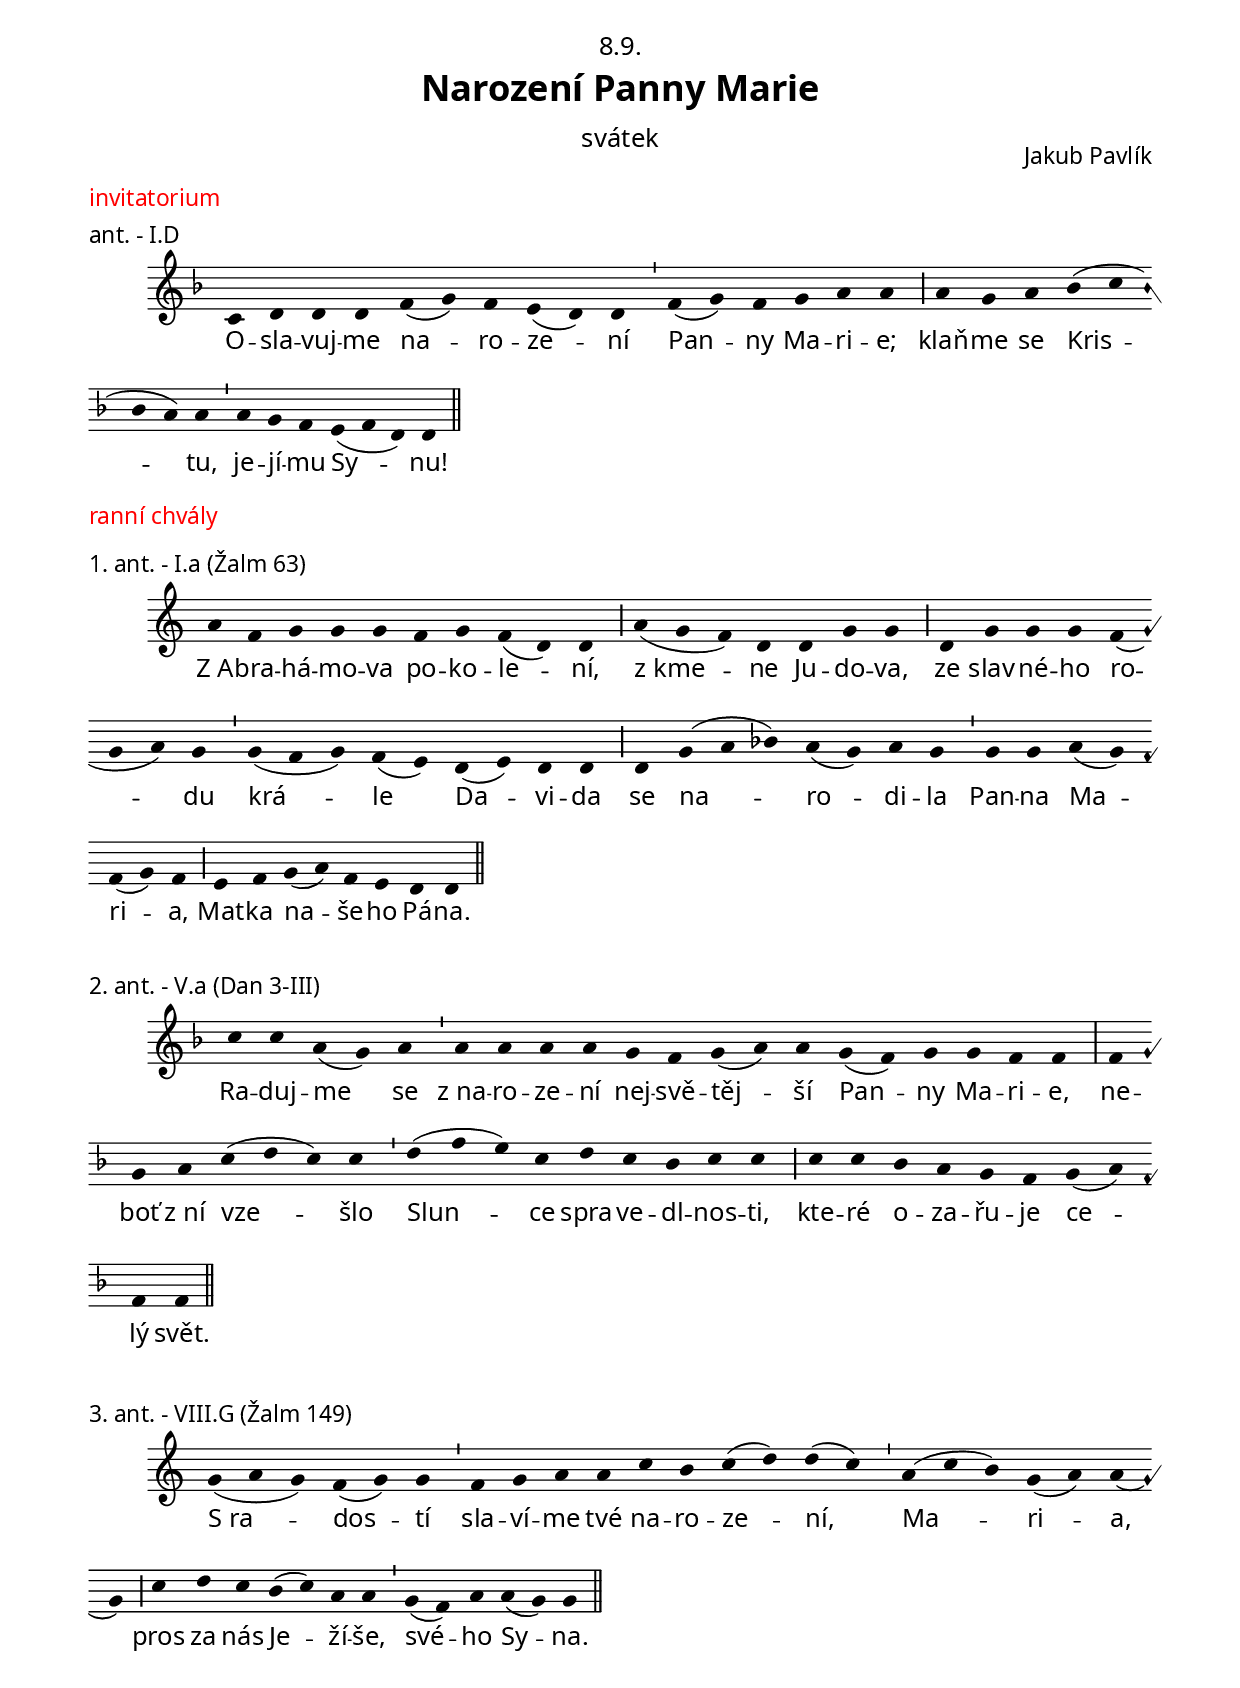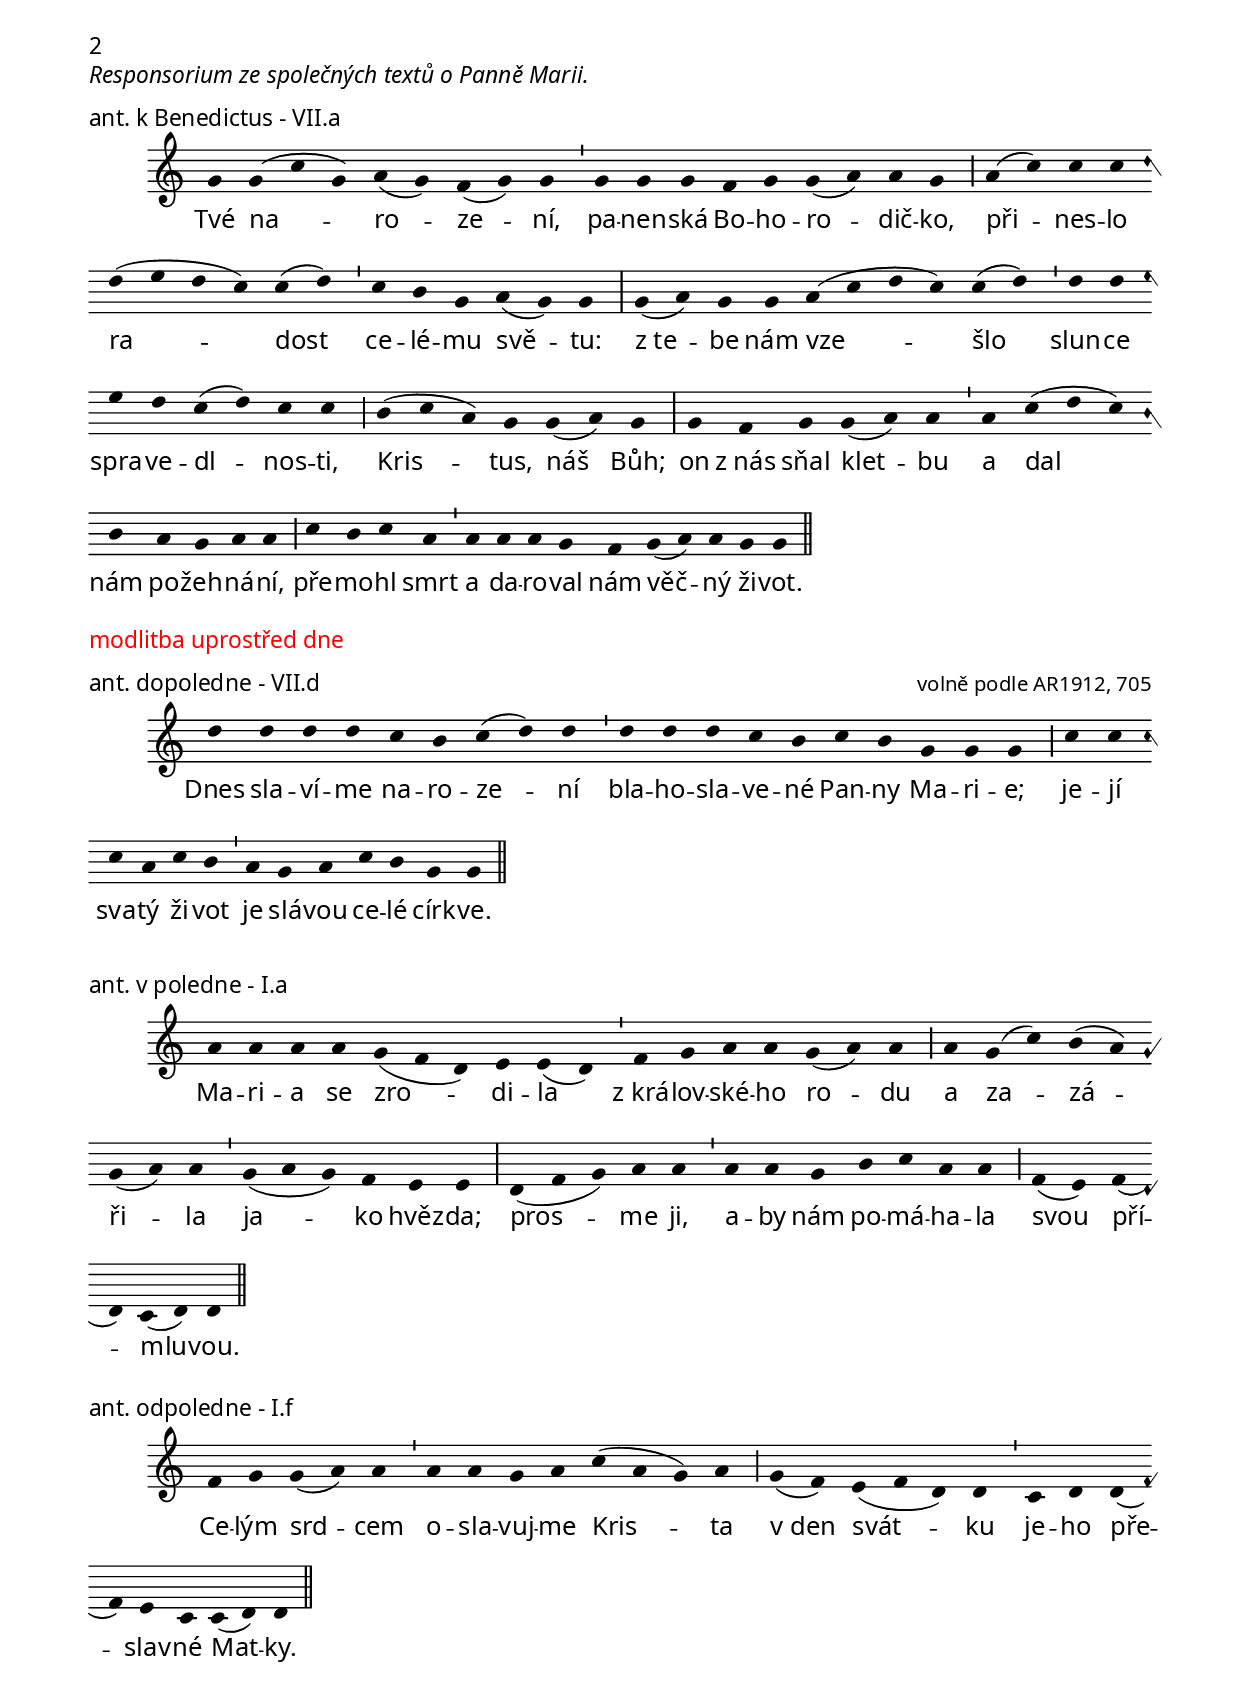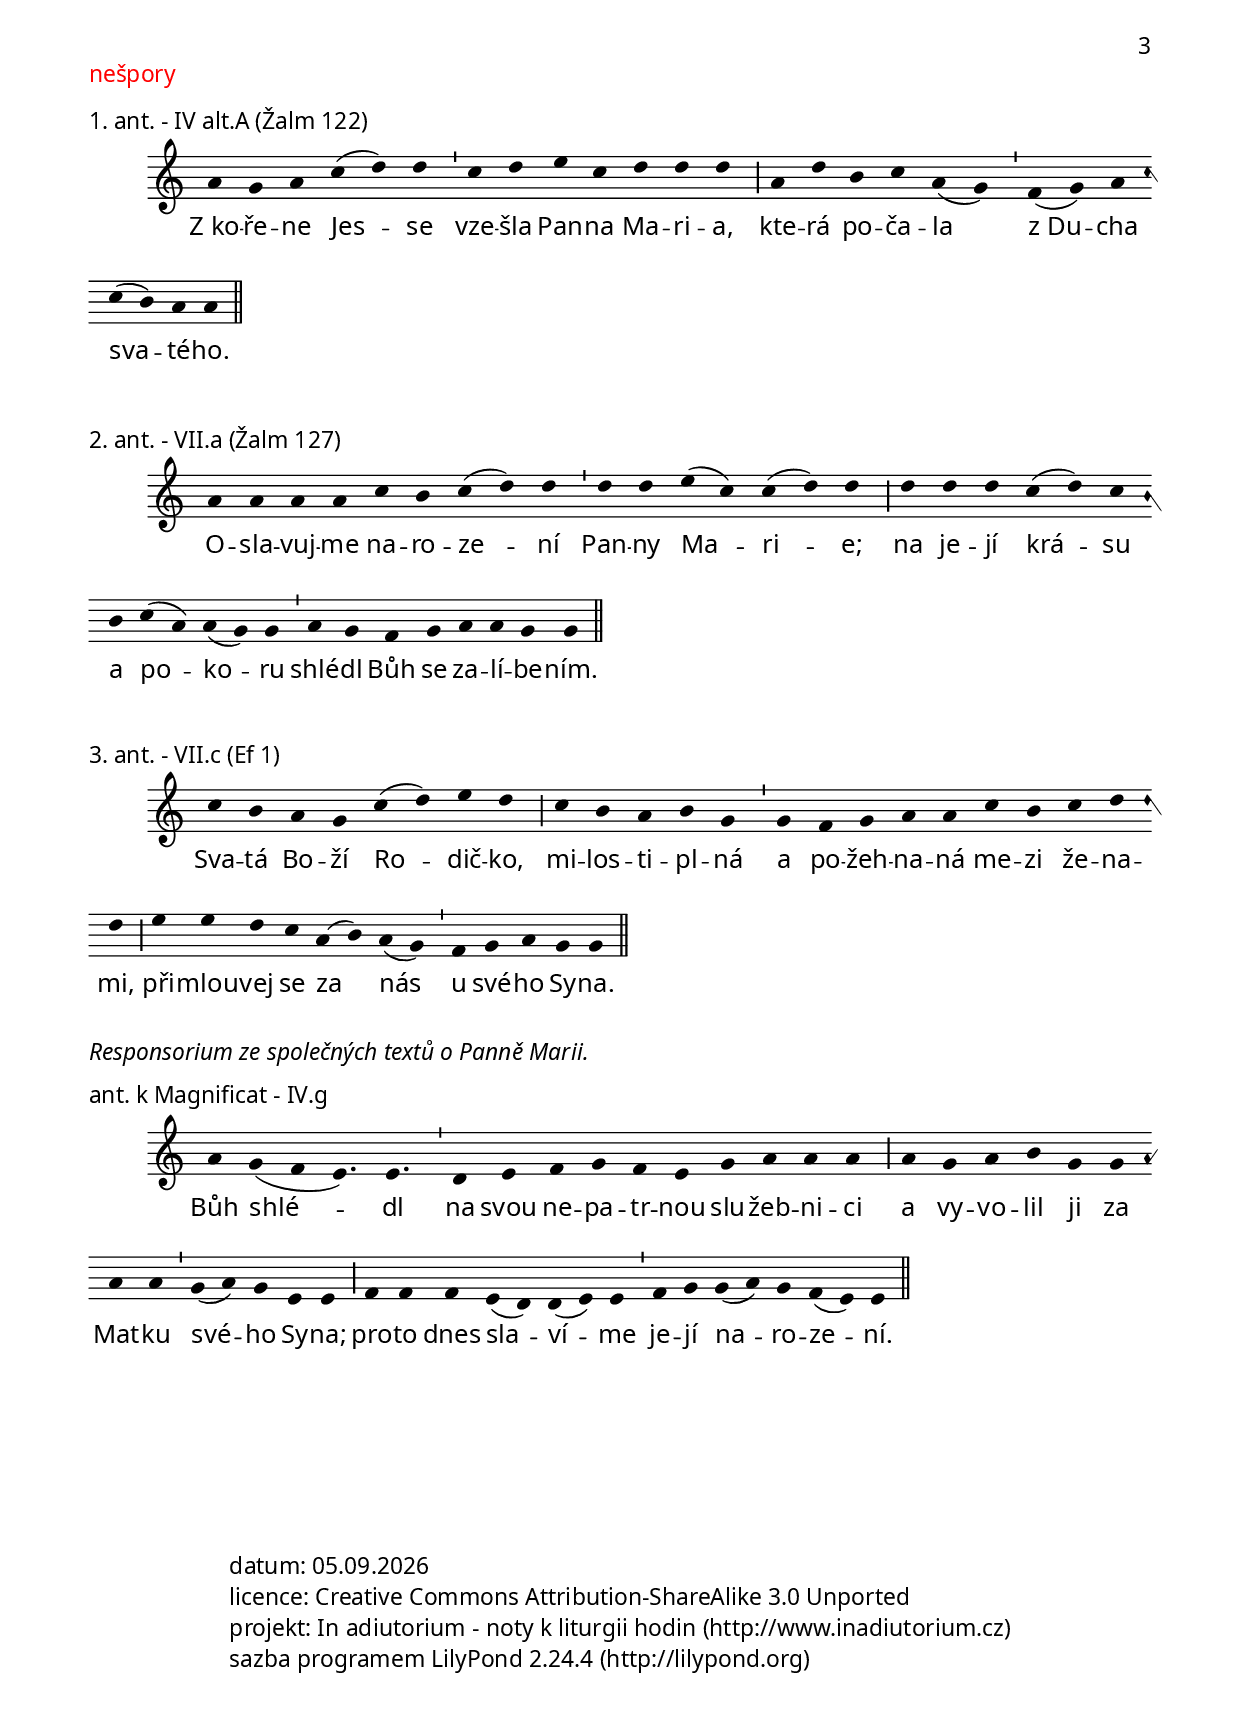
\version "2.15.40"

\include "../spolecne.ly"
\include "../dilyresponsorii.ly"

\header {
  title = \markup\titleSvatek
            "Narození Panny Marie"
            svátek
            8.9.
  composer = "Jakub Pavlík"
}

\markup {\nadpisHodinka {"invitatorium"}}

\score {
  \relative c' {
    \choralniRezim
    \key f \major
    c4 d d d f( g) f e( d) d \barMin f( g) f g a a \barMaior
    a g a bes( c bes a) a \barMin
    a g f e( f d) d \barFinalis
  }
  \addlyrics {
    O -- sla -- vuj -- me na -- ro -- ze -- ní Pan -- ny Ma -- ri -- e;
    klaň -- me se Kris -- tu,
    je -- jí -- mu Sy -- nu!
  }
  \header {
    quid = "ant."
    modus = "I"
    differentia = "D"
    psalmus = ""
    fial = "sanktoral/0531navstivenipm.ly#invit?-aleluja&jiny text"
    id = "invit"
    piece = \markup {\sestavTitulekBezZalmu}
  }
}

\markup {\nadpisHodinka {"ranní chvály"}}

\score {
  \relative c'' {
    \choralniRezim
    a4 f g g g f g f( d) d \barMaior
    a'( g f) d d g g \barMaior
    d g g g f( g a) g \barMin g( f g) f( e) d( e) d d \barMaior
    d g( a bes) a( g) a g \barMin g g a( g) f( g) f \barMaior
    e f g( a) f e d d \barFinalis
  }
  \addlyrics {
    Z_A -- bra -- há -- mo -- va po -- ko -- le -- ní,
    z_kme -- ne Ju -- do -- va,
    ze slav -- né -- ho ro -- du krá -- le Da -- vi -- da
    se na -- ro -- di -- la Pan -- na Ma -- ri -- a,
    Mat -- ka na -- še -- ho Pá -- na.
  }
  \header {
    quid = "1. ant."
    modus = "I"
    differentia = "a"
    psalmus = "Žalm 63"
    id = "rch-a1"
    piece = \markup {\sestavTitulek}
  }
}

\score {
  \relative c'' {
    \choralniRezim
    \key f \major
    c4 c a( g) a \barMin a a a a g f g( a) a g( f) g g f f \barMax
    f g a c( d c) c \barMin d( f e) c d c bes c c \barMaior
    c c bes a g f g( a) f f \barFinalis
  }
  \addlyrics {
    Ra -- duj -- me se z_na -- ro -- ze -- ní
    nej -- svě -- těj -- ší Pan -- ny Ma -- ri -- e,
    ne -- boť z_ní vze -- šlo Slun -- ce spra -- ve -- dl -- nos -- ti,
    kte -- ré o -- za -- řu -- je ce -- lý svět.
  }
  \header {
    quid = "2. ant."
    modus = "V"
    differentia = "a"
    psalmus = "Dan 3-III"
    id = "rch-a2"
    piece = \markup {\sestavTitulek}
  }
}

\score {
  \relative c'' {
    \choralniRezim
    g4( a g) f( g) g \barMin
    f g a a c b c( d) d( c) \barMin
    a( c b) g( a) a( g) \barMaior
    c d c b( c) a a \barMin
    g( f) a a( g) g \barFinalis
  }
  \addlyrics {
    S_ra -- dos -- tí
    sla -- ví -- me tvé na -- ro -- ze -- ní,
    Ma -- ri -- a,
    pros za nás Je -- ží -- še,
    své -- ho Sy -- na.
  }
  \header {
    quid = "3. ant."
    modus = "VIII"
    differentia = "G"
    psalmus = "Žalm 149"
    id = "rch-a3"
    piece = \markup {\sestavTitulek}
  }
}

\markup\italic{Responsorium ze společných textů o Panně Marii.}

\score {
  \relative c'' {
    \choralniRezim
    g4 g( c g) a( g) f( g) g \barMin g g g f g g( a) a g \barMaior
    a( c) c c d( e d c) c( d) \barMin c b g a( g) g \barMax

    g( a) g g a( c d c) c( d) \barMin d d e d c( d) c c \barMaior
    b( c a) g g( a) g \barMax

    g f g g( a) a \barMin
    a c( d c) b a g a a \barMaior
    c b c a \barMin
    a a a g f g( a) a g g \barFinalis
  }
  \addlyrics {
    Tvé na -- ro -- ze -- ní, pa -- nen -- ská Bo -- ho -- ro -- dič -- ko,
    při -- nes -- lo ra -- dost ce -- lé -- mu svě -- tu:

    z_te -- be nám vze -- šlo slun -- ce spra -- ve -- dl -- nos -- ti,
    Kris -- tus, náš Bůh;

    on z_nás sňal klet -- bu
    a dal nám po -- žeh -- ná -- ní,
    pře -- mo -- hl smrt
    a da -- ro -- val nám věč -- ný ži -- vot.
  }
  \header {
    quid = "ant. k Benedictus"
    modus = "VII"
    differentia = "a"
    psalmus = ""
    id = "rch-aben"
    piece = \markup {\sestavTitulekBezZalmu}
  }
}

\markup {\nadpisHodinka {"modlitba uprostřed dne"}}

\score {
  \relative c'' {
    \choralniRezim
    d4 d d d c b c( d) d \barMin
    d d d c b c b g g g \barMaior
    c c c a c b \barMin
    a g a c b g g \barFinalis
  }
  \addlyrics {
    Dnes sla -- ví -- me na -- ro -- ze -- ní
    bla -- ho -- sla -- ve -- né Pan -- ny Ma -- ri -- e;
    je -- jí sva -- tý ži -- vot
    je slá -- vou ce -- lé círk -- ve.
  }
  \header {
    fons_externus = "volně podle AR1912, 705"
    quid = "ant. dopoledne"
    modus = "VII"
    differentia = "d"
    psalmus = ""
    id = "tercie"
    piece = \markup {\sestavTitulekBezZalmu}
  }
}

\score {
  \relative c'' {
    \choralniRezim
    a4 a a a g( f d) e e( d) \barMin f g a a g( a) a \barMaior
    a g( c) b( a) g( a) a \barMin g( a g) f e e \barMax
    d( f g) a a \barMin a a g b c a a \barMaior f( e) f( d) c( d) d \barFinalis
  }
  \addlyrics {
    Ma -- ri -- a se zro -- di -- la z_krá -- lov -- ské -- ho ro -- du
    a za -- zá -- ři -- la ja -- ko hvěz -- da;
    pros -- me ji, a -- by nám po -- má -- ha -- la svou pří -- mlu -- vou.
  }
  \header {
    quid = "ant. v poledne"
    modus = "I"
    differentia = "a"
    psalmus = ""
    id = "sexta"
    piece = \markup {\sestavTitulekBezZalmu}
  }
}

\score {
  \relative c' {
    \choralniRezim
    f g g( a) a \barMin a a g a c( a g) a \barMaior
    g( f) e( f d) d \barMin c d d( f) e c c( d) d \barFinalis
  }
  \addlyrics {
    Ce -- lým srd -- cem o -- sla -- vuj -- me Kris -- ta
    v_den svát -- ku je -- ho pře -- slav -- né Mat -- ky.
  }
  \header {
    quid = "ant. odpoledne"
    modus = "I"
    differentia = "f"
    psalmus = ""
    id = "nona"
    piece = \markup {\sestavTitulekBezZalmu}
  }
}

\markup {\nadpisHodinka {"nešpory"}}

\score {
  \relative c'' {
    \choralniRezim
    a4 g a c( d) d \barMin
    c d e c d d d \barMaior
    a d b c a( g) \barMin
    f( g) a c( b) a a \barFinalis
  }
  \addlyrics {
    Z_ko -- ře -- ne Jes -- se
    vze -- šla Pan -- na Ma -- ri -- a,
    kte -- rá po -- ča -- la
    z_Du -- cha sva -- té -- ho.
  }
  \header {
    quid = "1. ant."
    modus = "IV alt"
    differentia = "A"
    psalmus = "Žalm 122"
    id = "ne-a1"
    fial = "sanktoral/0325zvestovanipane.ly#tercie?-aleluja"
    piece = \markup {\sestavTitulek}
  }
}

\score {
  \relative c'' {
    \choralniRezim
    a4 a a a c b c( d) d \barMin d d e( c) c( d) d \barMaior
    d d d c( d) c b c( a) a( g) g \barMin
    a g f g a a g g \barFinalis
  }
  \addlyrics {
    O -- sla -- vuj -- me na -- ro -- ze -- ní Pan -- ny Ma -- ri -- e;
    na je -- jí krá -- su a po -- ko -- ru
    shlé -- dl Bůh se za -- lí -- be -- ním.
  }
  \header {
    quid = "2. ant."
    modus = "VII"
    differentia = "a"
    psalmus = "Žalm 127"
    id = "ne-a2"
    piece = \markup {\sestavTitulek}
  }
}

\score {
  \relative c'' {
    \choralniRezim
    c4 b a g c( d) e d \barMaior
    c b a b g \barMin
    g f g a a c b c d d \barMaior
    e e d c a( b) a( g) \barMin
    f g a g g \barFinalis
  }
  \addlyrics {
    Sva -- tá Bo -- ží Ro -- dič -- ko,
    mi -- los -- ti -- pl -- ná
    a po -- žeh -- na -- ná me -- zi že -- na -- mi,
    při -- mlou -- vej se za nás
    u své -- ho Sy -- na.
  }
  \header {
    quid = "3. ant."
    modus = "VII"
    differentia = "c"
    psalmus = "Ef 1"
    id = "ne-a3"
    piece = \markup {\sestavTitulek}
  }
}

\markup\italic{Responsorium ze společných textů o Panně Marii.}

\score {
  \relative c'' {
    \choralniRezim
    a4 g( f e4.) e \barMin d4 e f g f e g a a a \barMaior
    a g a b g g a a \barMin g( a) g e e \barMaior
    f f f e( d) d( e) e \barMin f g g( a) g f( e) e \barFinalis
  }
  \addlyrics {
    Bůh shlé -- dl na svou ne -- pa -- tr -- nou slu -- žeb -- ni -- ci
    a vy -- vo -- lil ji za Mat -- ku své -- ho Sy -- na;
    pro -- to dnes sla -- ví -- me je -- jí na -- ro -- ze -- ní.
  }
  \header {
    quid = "ant. k Magnificat"
    modus = "IV"
    differentia = "g"
    psalmus = ""
    id = "ne-amag"
    piece = \markup {\sestavTitulekBezZalmu}
  }
}